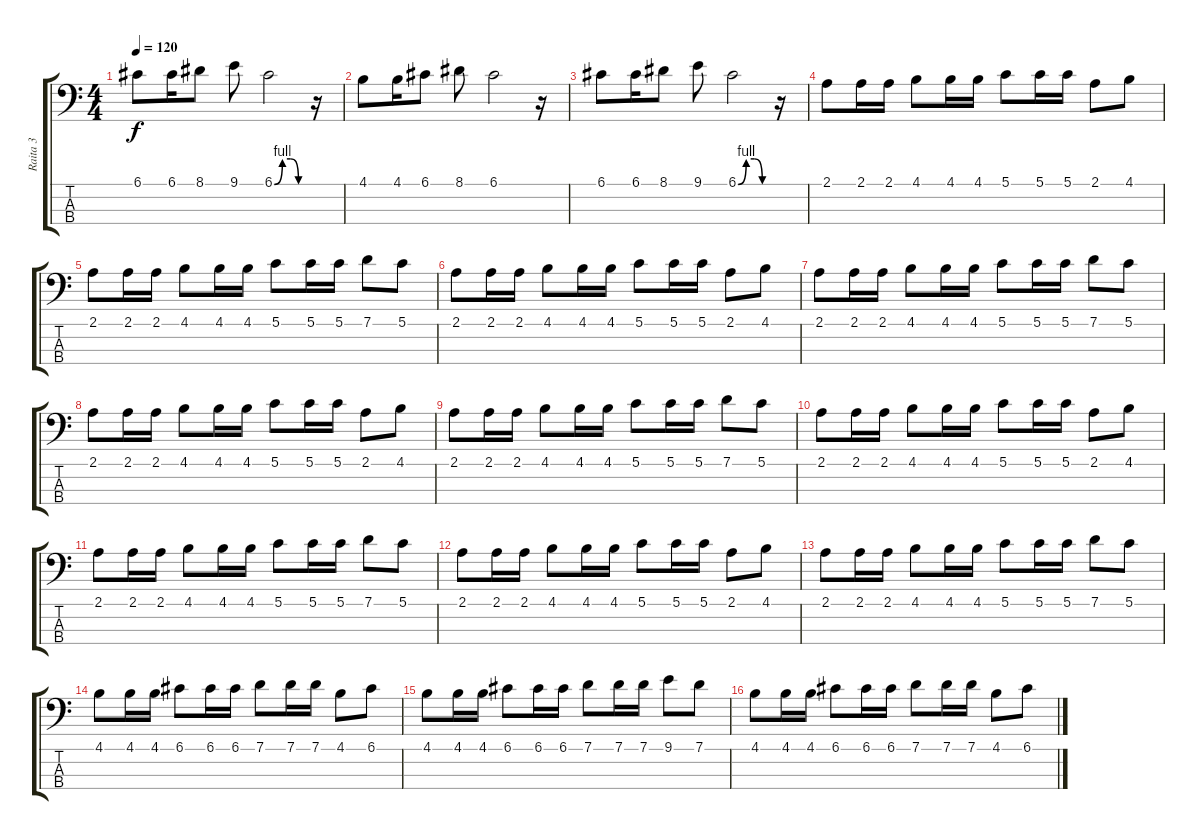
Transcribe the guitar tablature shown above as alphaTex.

\track ("Raita 3" "Raita 3") {instrument electricbassfinger}
\staff {score tabs}
\tuning (G2 D2 A1 E1) {hide}
\ts (4 4)
\tempo 120
\clef f4
\ks c
6.1.8{dy f} 6.1.16 8.1.8 9.1.8 6.1{be (custom 0 0 15 4 30 4 45 0 60 0)}.2 r.16 |
4.1.8 4.1.16 6.1.8 8.1.8 6.1.2 r.16 |
6.1.8 6.1.16 8.1.8 9.1.8 6.1{be (custom 0 0 15 4 30 4 45 0 60 0)}.2 r.16 |
2.1.8 2.1.16 2.1.16 4.1.8 4.1.16 4.1.16 5.1.8 5.1.16 5.1.16 2.1.8 4.1.8 |
2.1.8 2.1.16 2.1.16 4.1.8 4.1.16 4.1.16 5.1.8 5.1.16 5.1.16 7.1.8 5.1.8 |
2.1.8 2.1.16 2.1.16 4.1.8 4.1.16 4.1.16 5.1.8 5.1.16 5.1.16 2.1.8 4.1.8 |
2.1.8 2.1.16 2.1.16 4.1.8 4.1.16 4.1.16 5.1.8 5.1.16 5.1.16 7.1.8 5.1.8 |
2.1.8 2.1.16 2.1.16 4.1.8 4.1.16 4.1.16 5.1.8 5.1.16 5.1.16 2.1.8 4.1.8 |
2.1.8 2.1.16 2.1.16 4.1.8 4.1.16 4.1.16 5.1.8 5.1.16 5.1.16 7.1.8 5.1.8 |
2.1.8 2.1.16 2.1.16 4.1.8 4.1.16 4.1.16 5.1.8 5.1.16 5.1.16 2.1.8 4.1.8 |
2.1.8 2.1.16 2.1.16 4.1.8 4.1.16 4.1.16 5.1.8 5.1.16 5.1.16 7.1.8 5.1.8 |
2.1.8 2.1.16 2.1.16 4.1.8 4.1.16 4.1.16 5.1.8 5.1.16 5.1.16 2.1.8 4.1.8 |
2.1.8 2.1.16 2.1.16 4.1.8 4.1.16 4.1.16 5.1.8 5.1.16 5.1.16 7.1.8 5.1.8 |
4.1.8 4.1.16 4.1.16 6.1.8 6.1.16 6.1.16 7.1.8 7.1.16 7.1.16 4.1.8 6.1.8 |
4.1.8 4.1.16 4.1.16 6.1.8 6.1.16 6.1.16 7.1.8 7.1.16 7.1.16 9.1.8 7.1.8 |
4.1.8 4.1.16 4.1.16 6.1.8 6.1.16 6.1.16 7.1.8 7.1.16 7.1.16 4.1.8 6.1.8
